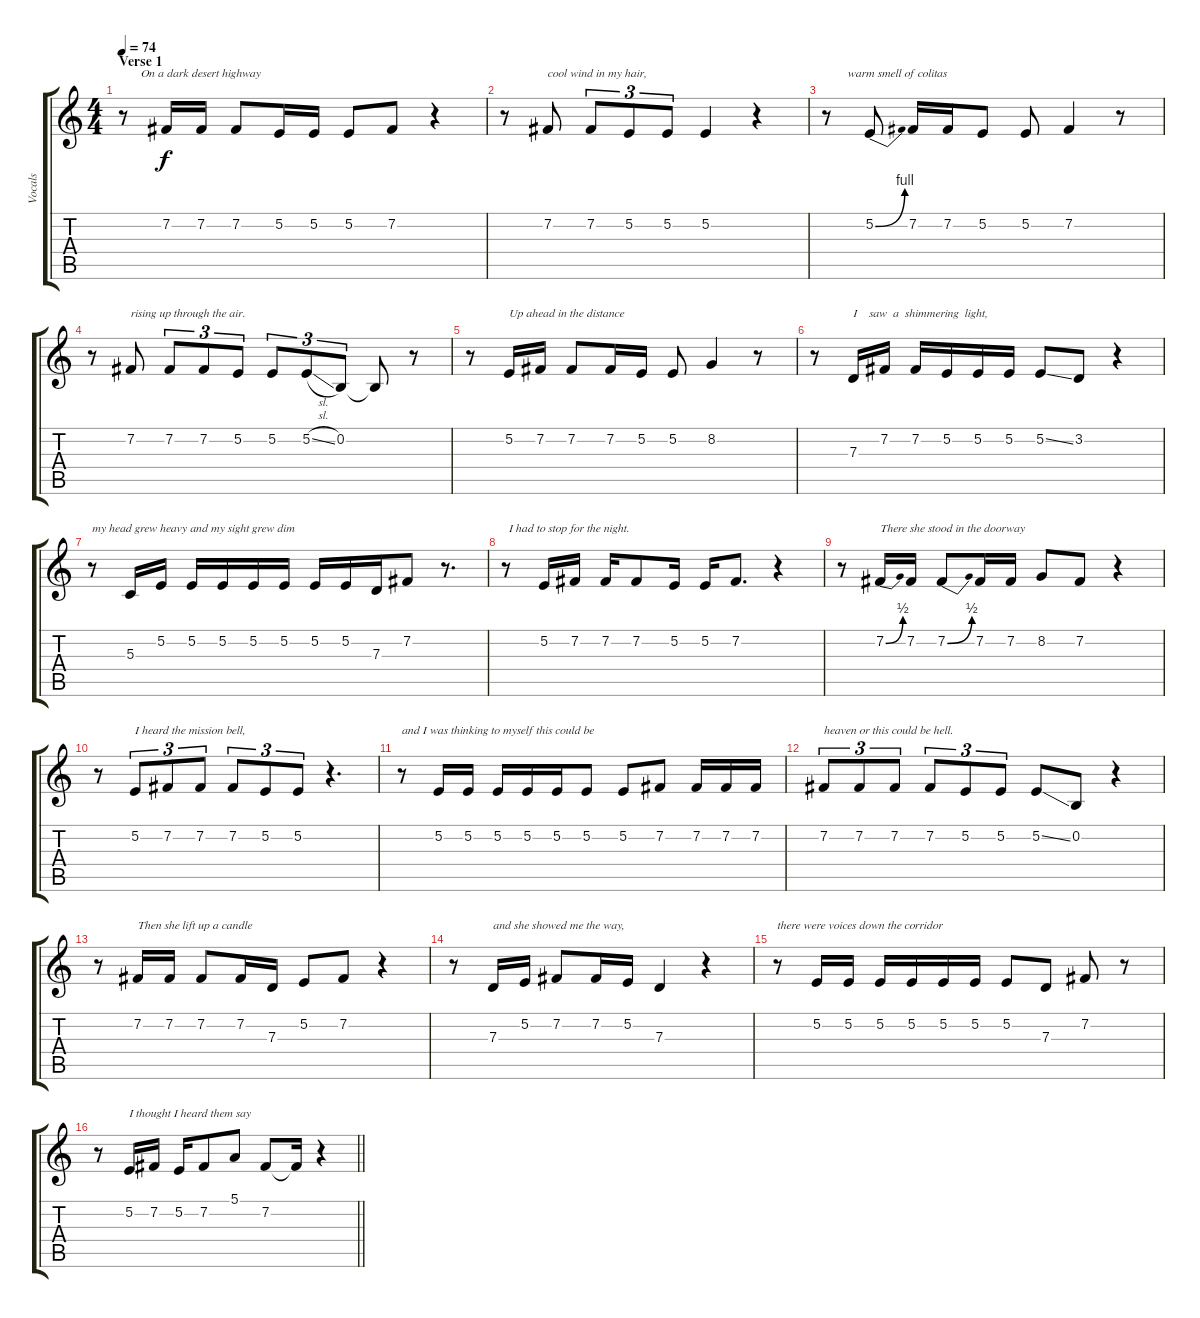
\track ("Vocals" "Vocals") {instrument lead3calliope}
\staff {score tabs}
\tuning (E4 B3 G3 D3 A2 E2) {hide}
\ts (4 4)
\section ("" "Verse 1")
\tempo 74
\clef g2
\ks c
r.8{txt "      On a dark desert highway" dy f} 7.2.16 7.2.16 7.2.8 5.2.16 5.2.16 5.2.8 7.2.8 r.4 |
r.8 7.2.8{txt "cool wind in my hair,"} 7.2.8{tu (3 2)} 5.2.8{tu (3 2)} 5.2.8{tu (3 2)} 5.2.4 r.4 |
r.8{txt "       warm smell of colitas"} 5.2{be (bend 0 0 60 4)}.8 7.2.16 7.2.16 5.2.8 5.2.8 7.2.4 r.8 |
r.8 7.2.8{txt "rising up through the air."} 7.2.8{tu (3 2)} 7.2.8{tu (3 2)} 5.2.8{tu (3 2)} 5.2.8{tu (3 2)} 5.2{sl}.8{tu (3 2)} 0.2.8{tu (3 2)} 0.2{t}.8 r.8 |
r.8 5.2.16{txt "Up ahead in the distance"} 7.2.16 7.2.8 7.2.16 5.2.16 5.2.8 8.2.4 r.8 |
r.8 7.3.16{txt "I    saw  a  shimmering  light,"} 7.2.16 7.2.16 5.2.16 5.2.16 5.2.16 5.2{ss}.8 3.2.8 r.4 |
r.8{txt "my head grew heavy and my sight grew dim"} 5.3.16 5.2.16 5.2.16 5.2.16 5.2.16 5.2.16 5.2.16 5.2.16 7.3.16 7.2.8 r.8{d} |
r.8{txt " I had to stop for the night."} 5.2.16 7.2.16 7.2.16 7.2.8 5.2.16 5.2.16 7.2.8{d} r.4 |
r.8 7.2{be (bend 0 0 60 2)}.16{txt "There she stood in the doorway"} 7.2.16 7.2{be (bend 0 0 60 2)}.8 7.2.16 7.2.16 8.2.8 7.2.8 r.4 |
r.8 5.2.8{tu (3 2) txt "I heard the mission bell,"} 7.2.8{tu (3 2)} 7.2.8{tu (3 2)} 7.2.8{tu (3 2)} 5.2.8{tu (3 2)} 5.2.8{tu (3 2)} r.4{d} |
r.8{txt "and I was thinking to myself this could be"} 5.2.16 5.2.16 5.2.16 5.2.16 5.2.16 5.2.8 5.2.8 7.2.8 7.2.16 7.2.16 7.2.16 |
7.2.8{tu (3 2) txt "heaven or this could be hell."} 7.2.8{tu (3 2)} 7.2.8{tu (3 2)} 7.2.8{tu (3 2)} 5.2.8{tu (3 2)} 5.2.8{tu (3 2)} 5.2{ss}.8 0.2.8 r.4 |
r.8 7.2.16{txt "Then she lift up a candle"} 7.2.16 7.2.8 7.2.16 7.3.16 5.2.8 7.2.8 r.4 |
r.8 7.3.16{txt "and she showed me the way,"} 5.2.16 7.2.8 7.2.16 5.2.16 7.3.4 r.4 |
r.8{txt "there were voices down the corridor"} 5.2.16 5.2.16 5.2.16 5.2.16 5.2.16 5.2.16 5.2.8 7.3.8 7.2.8 r.8 |
\barLineRight lightlight
r.8 5.2.16{txt "I thought I heard them say"} 7.2.16 5.2.16 7.2.8 5.1.8 7.2.8 7.2{t}.16 r.4
